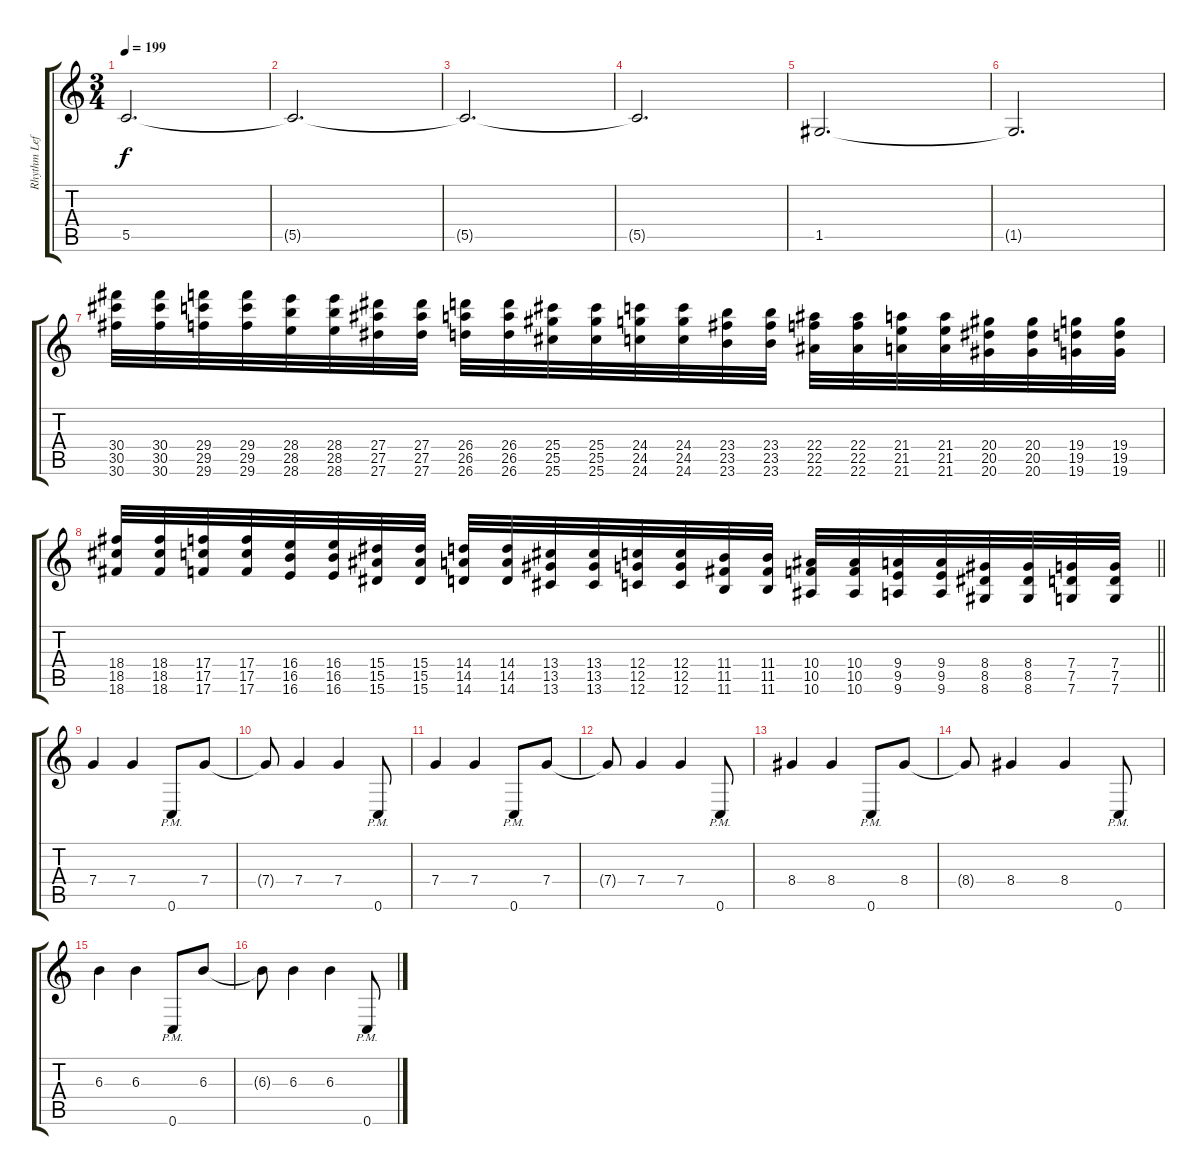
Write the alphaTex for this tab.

\track ("Rhythm Left" "Rhythm Lef") {instrument distortionguitar}
\staff {score tabs}
\tuning (D4 A3 F3 C3 G2 C2) {hide}
\ts (3 4)
\section ("" "")
\tempo 199
\clef g2
\ks c
5.5.2{d dy f} |
5.5{t}.2{d} |
5.5{t}.2{d} |
5.5{t}.2{d} |
1.5.2{d} |
1.5{t}.2{d} |
(30.4 30.5 30.6).32{instrument guitarfretnoise} (30.4 30.5 30.6).32 (29.4 29.5 29.6).32 (29.4 29.5 29.6).32 (28.4 28.5 28.6).32 (28.4 28.5 28.6).32 (27.4 27.5 27.6).32 (27.4 27.5 27.6).32 (26.4 26.5 26.6).32 (26.4 26.5 26.6).32 (25.4 25.5 25.6).32 (25.4 25.5 25.6).32 (24.4 24.5 24.6).32 (24.4 24.5 24.6).32 (23.4 23.5 23.6).32 (23.4 23.5 23.6).32 (22.4 22.5 22.6).32 (22.4 22.5 22.6).32 (21.4 21.5 21.6).32 (21.4 21.5 21.6).32 (20.4 20.5 20.6).32 (20.4 20.5 20.6).32 (19.4 19.5 19.6).32 (19.4 19.5 19.6).32 |
\barLineRight lightlight
(18.4 18.5 18.6).32 (18.4 18.5 18.6).32 (17.4 17.5 17.6).32 (17.4 17.5 17.6).32 (16.4 16.5 16.6).32 (16.4 16.5 16.6).32 (15.4 15.5 15.6).32 (15.4 15.5 15.6).32 (14.4 14.5 14.6).32 (14.4 14.5 14.6).32 (13.4 13.5 13.6).32 (13.4 13.5 13.6).32 (12.4 12.5 12.6).32 (12.4 12.5 12.6).32 (11.4 11.5 11.6).32 (11.4 11.5 11.6).32 (10.4 10.5 10.6).32 (10.4 10.5 10.6).32 (9.4 9.5 9.6).32 (9.4 9.5 9.6).32 (8.4 8.5 8.6).32 (8.4 8.5 8.6).32 (7.4 7.5 7.6).32 (7.4 7.5 7.6).32 |
\section ("" "")
7.4.4{instrument distortionguitar} 7.4.4 0.6{pm}.8 7.4.8 |
7.4{t}.8 7.4.4 7.4.4 0.6{pm}.8 |
7.4.4 7.4.4 0.6{pm}.8 7.4.8 |
7.4{t}.8 7.4.4 7.4.4 0.6{pm}.8 |
8.4.4 8.4.4 0.6{pm}.8 8.4.8 |
8.4{t}.8 8.4.4 8.4.4 0.6{pm}.8 |
6.3.4 6.3.4 0.6{pm}.8 6.3.8 |
6.3{t}.8 6.3.4 6.3.4 0.6{pm}.8
